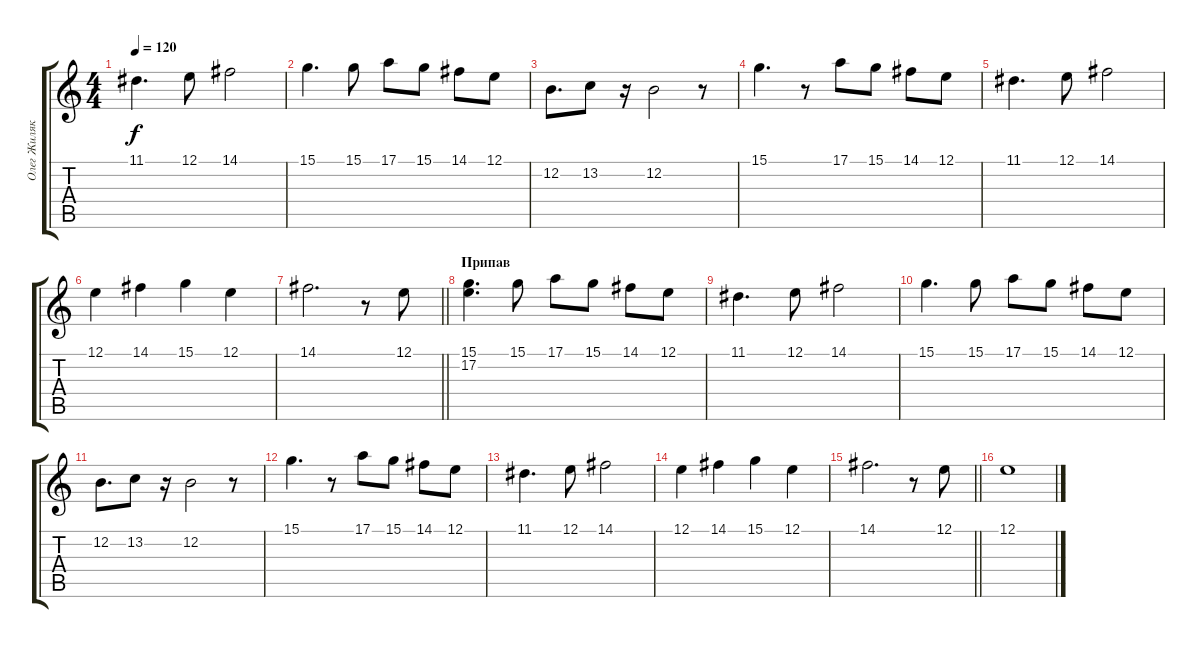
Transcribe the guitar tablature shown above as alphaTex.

\track ("Олег Жиляков" "Олег Жиляк") {instrument tenorsax}
\staff {score tabs}
\tuning (E4 B3 G3 D3 A2 E2) {hide}
\ts (4 4)
\tempo 120
\clef g2
\ks c
11.1.4{d dy f} 12.1.8 14.1.2 |
15.1.4{d} 15.1.8 17.1.8 15.1.8 14.1.8 12.1.8 |
12.2.8{d} 13.2.8 r.16 12.2.2 r.8 |
15.1.4{d} r.8 17.1.8 15.1.8 14.1.8 12.1.8 |
11.1.4{d} 12.1.8 14.1.2 |
12.1.4 14.1.4 15.1.4 12.1.4 |
\barLineRight lightlight
14.1.2{d} r.8 12.1.8 |
\section ("" "Припав")
(15.1 17.2).4{d} 15.1.8 17.1.8 15.1.8 14.1.8 12.1.8 |
11.1.4{d} 12.1.8 14.1.2 |
15.1.4{d} 15.1.8 17.1.8 15.1.8 14.1.8 12.1.8 |
12.2.8{d} 13.2.8 r.16 12.2.2 r.8 |
15.1.4{d} r.8 17.1.8 15.1.8 14.1.8 12.1.8 |
11.1.4{d} 12.1.8 14.1.2 |
12.1.4 14.1.4 15.1.4 12.1.4 |
\barLineRight lightlight
14.1.2{d} r.8 12.1.8 |
12.1.1
